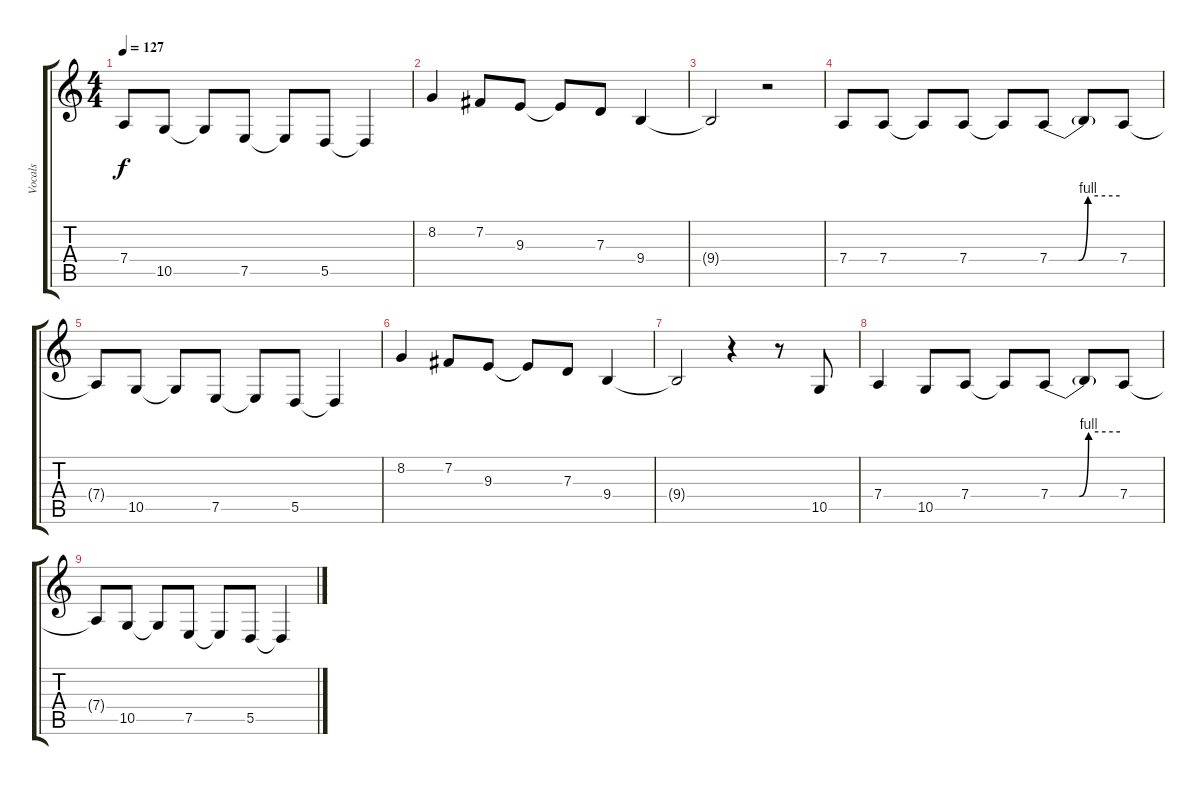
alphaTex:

\track ("Vocals" "Vocals") {instrument altosax}
\staff {score tabs}
\tuning (E4 B3 G3 D3 A2 E2) {hide}
\ts (4 4)
\tempo 127
\clef g2
\ks c
7.4{t}.8{dy f} 10.5.8 10.5{t}.8 7.5.8 7.5{t}.8 5.5.8 5.5{t}.4 |
8.2.4 7.2.8 9.3.8 9.3{t}.8 7.3.8 9.4.4 |
9.4{t}.2 r.2 |
7.4.8 7.4.8 7.4{t}.8 7.4.8 7.4{t}.8 7.4{be (custom 0 0 25 0 33 4 60 4)}.8 7.4{t}.8 7.4.8 |
7.4{t}.8 10.5.8 10.5{t}.8 7.5.8 7.5{t}.8 5.5.8 5.5{t}.4 |
8.2.4 7.2.8 9.3.8 9.3{t}.8 7.3.8 9.4.4 |
9.4{t}.2 r.4 r.8 10.5.8 |
7.4.4 10.5.8 7.4.8 7.4{t}.8 7.4{be (custom 0 0 25 0 33 4 60 4)}.8 7.4{t}.8 7.4.8 |
7.4{t}.8 10.5.8 10.5{t}.8 7.5.8 7.5{t}.8 5.5.8 5.5{t}.4
